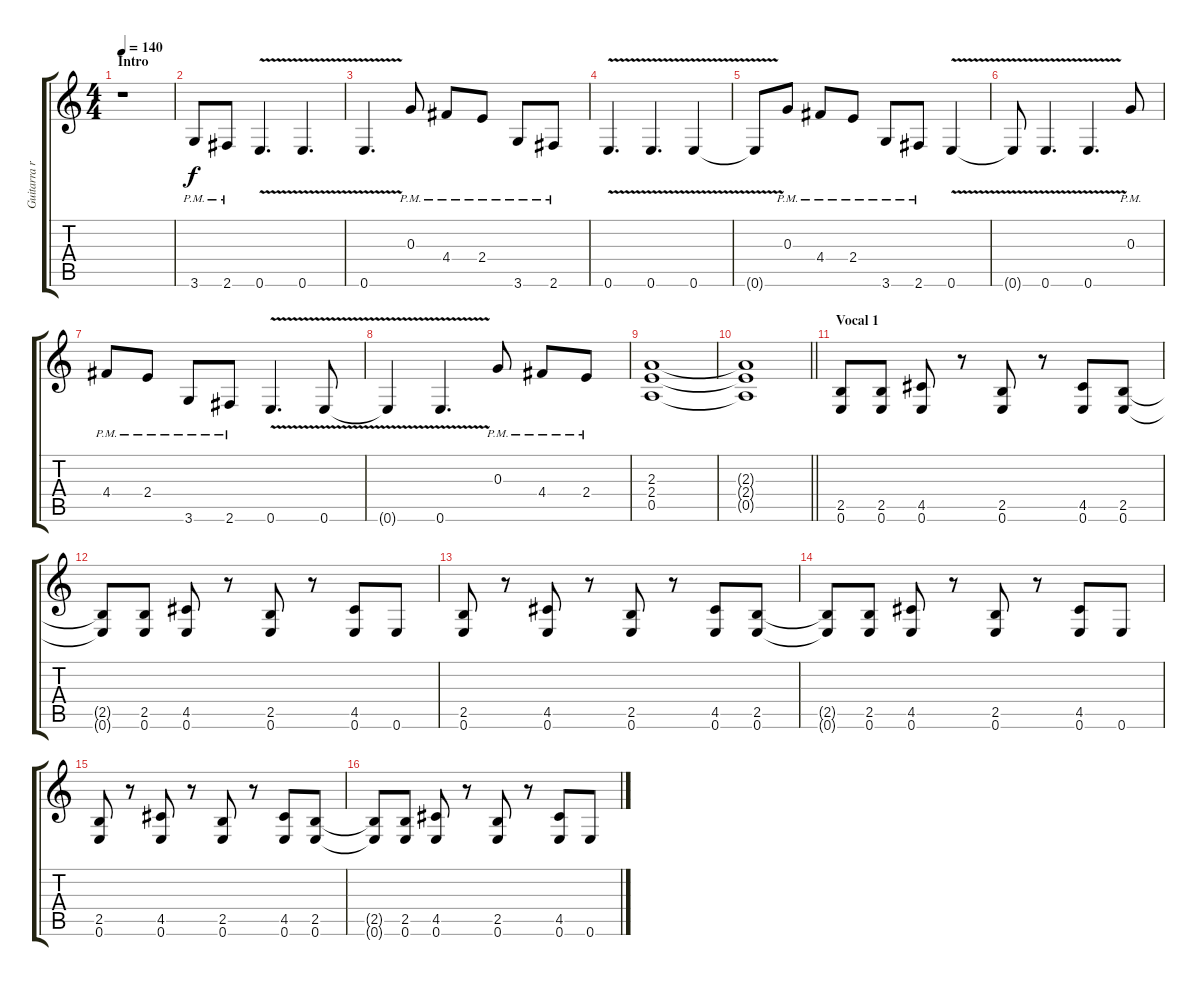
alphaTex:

\track ("Guitarra rítmica" "Guitarra r") {instrument distortionguitar}
\staff {score tabs}
\tuning (E4 B3 G3 D3 A2 E2) {hide}
\ts (4 4)
\section ("" "Intro")
\tempo 140
\clef g2
\ks c
r.1{dy f instrument distortionguitar} |
3.6{pm}.8 2.6{pm}.8 0.6{v}.4{d} 0.6{v}.4{d} |
0.6{v}.4{d} 0.3{pm}.8 4.4{pm}.8 2.4{pm}.8 3.6{pm}.8 2.6{pm}.8 |
0.6{v}.4{d} 0.6{v}.4{d} 0.6{v}.4 |
0.6{t}.8 0.3{pm}.8 4.4{pm}.8 2.4{pm}.8 3.6{pm}.8 2.6{pm}.8 0.6{v}.4 |
0.6{t}.8 0.6{v}.4{d} 0.6{v}.4{d} 0.3{pm}.8 |
4.4{pm}.8 2.4{pm}.8 3.6{pm}.8 2.6{pm}.8 0.6{v}.4{d} 0.6{v}.8 |
0.6{t}.4 0.6{v}.4{d} 0.3{pm}.8 4.4{pm}.8 2.4{pm}.8 |
(2.3 2.4 0.5).1 |
\barLineRight lightlight
(2.3{t} 2.4{t} 0.5{t}).1{volume 9} |
\section ("" "Vocal 1")
(2.5 0.6).8{volume 13} (2.5 0.6).8 (4.5 0.6).8 r.8 (2.5 0.6).8 r.8 (4.5 0.6).8 (2.5 0.6).8 |
(2.5{t} 0.6{t}).8 (2.5 0.6).8 (4.5 0.6).8 r.8 (2.5 0.6).8 r.8 (4.5 0.6).8 0.6.8 |
(2.5 0.6).8 r.8 (4.5 0.6).8 r.8 (2.5 0.6).8 r.8 (4.5 0.6).8 (2.5 0.6).8 |
(2.5{t} 0.6{t}).8 (2.5 0.6).8 (4.5 0.6).8 r.8 (2.5 0.6).8 r.8 (4.5 0.6).8 0.6.8 |
(2.5 0.6).8 r.8 (4.5 0.6).8 r.8 (2.5 0.6).8 r.8 (4.5 0.6).8 (2.5 0.6).8 |
(2.5{t} 0.6{t}).8 (2.5 0.6).8 (4.5 0.6).8 r.8 (2.5 0.6).8 r.8 (4.5 0.6).8 0.6.8
